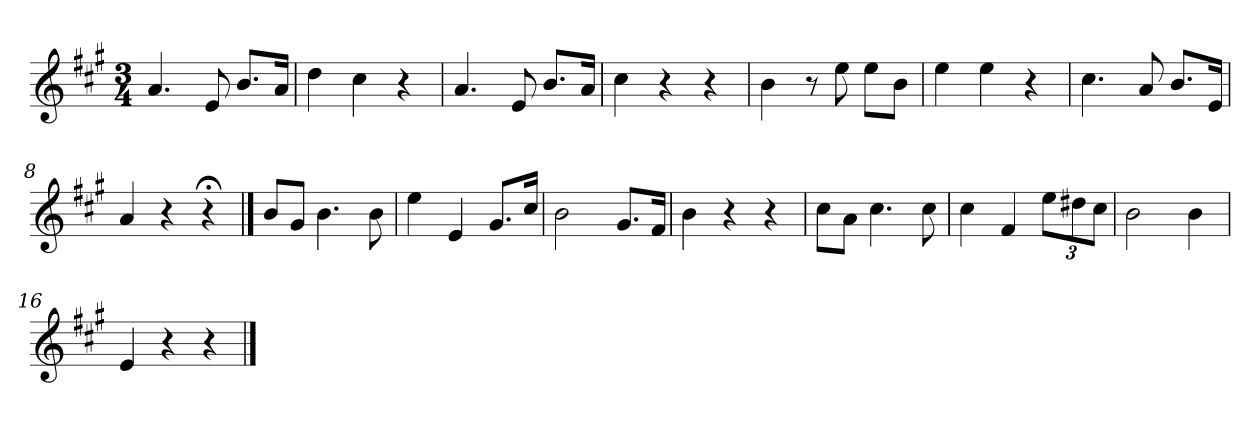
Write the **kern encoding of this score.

**kern
*part1
*staff1
*clefG2
*k[f#c#g#]
*A:
*M3/4
*MM120
=1
4.a
8e
8.b/L
16a/Jk
=2
4dd
4cc#
4r
=3
4.a
8e
8.b/L
16a/Jk
=4
4cc#
4r
4r
=5
4b
8r
8ee
8ee\L
8b\J
=6
4ee
4ee
4r
=7
4.cc#
8a
8.b/L
16e/Jk
=8
4a
4r
4r;<
==9
8b/L
8g#/J
4.b
8b
=10
4ee
4e
8.g#/L
16cc#/Jk
=11
2b
8.g#/L
16f#/Jk
=12
4b
4r
4r
=13
8cc#\L
8a\J
4.cc#
8cc#
=14
4cc#
4f#
12ee\L
12dd#X\
12cc#\J
=15
2b
4b
=16
4e
4r
4r
==
*-
